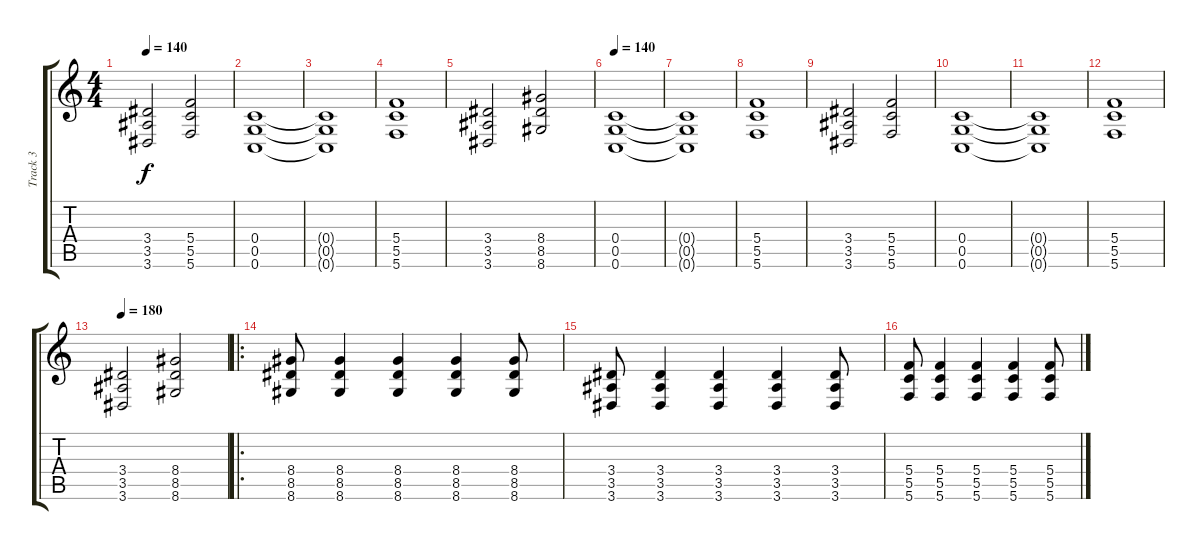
\track ("Track 3" "Track 3") {instrument distortionguitar}
\staff {score tabs}
\tuning (D4 A3 F3 C3 G2 C2) {hide}
\ts (4 4)
\tempo 140
\clef g2
\ks c
(3.4 3.5 3.6).2{dy f} (5.4 5.5 5.6).2 |
(0.4 0.5 0.6).1 |
(0.4{t} 0.5{t} 0.6{t}).1 |
(5.4 5.5 5.6).1 |
(3.4 3.5 3.6).2 (8.4 8.5 8.6).2 |
\tempo 140
(0.4 0.5 0.6).1 |
(0.4{t} 0.5{t} 0.6{t}).1 |
(5.4 5.5 5.6).1 |
(3.4 3.5 3.6).2 (5.4 5.5 5.6).2 |
(0.4 0.5 0.6).1 |
(0.4{t} 0.5{t} 0.6{t}).1 |
(5.4 5.5 5.6).1 |
\tempo 180
(3.4 3.5 3.6).2 (8.4 8.5 8.6).2 |
\ro
(8.4 8.5 8.6).8 (8.4 8.5 8.6).4 (8.4 8.5 8.6).4 (8.4 8.5 8.6).4 (8.4 8.5 8.6).8 |
(3.4 3.5 3.6).8 (3.4 3.5 3.6).4 (3.4 3.5 3.6).4 (3.4 3.5 3.6).4 (3.4 3.5 3.6).8 |
(5.4 5.5 5.6).8 (5.4 5.5 5.6).4 (5.4 5.5 5.6).4 (5.4 5.5 5.6).4 (5.4 5.5 5.6).8
